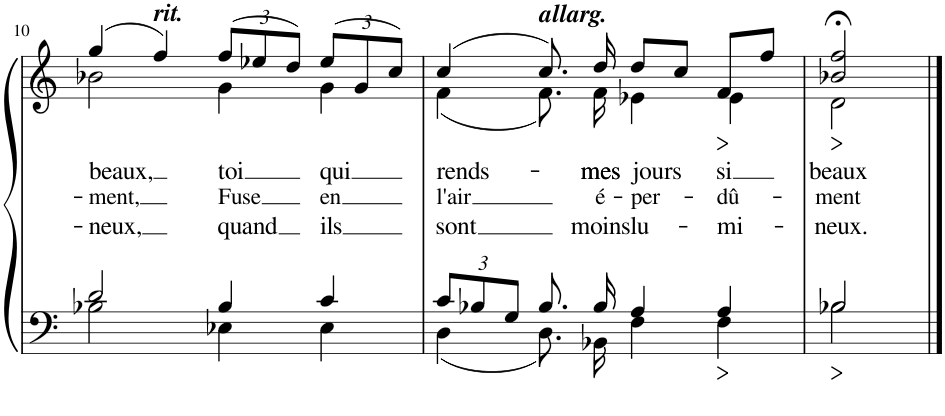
**kern	**kern	**text	**text	**text	**dynam
*part1	*part1	*part1	*part1	*part1	*part1
*staff2	*staff1	*staff1	*staff1	*staff1	*staff1/2
*I"Piano	*	*	*	*	*
*I'Pno.	*	*	*	*	*
!!LO:PB:g=z
*clefF4	*clefG2	*	*	*	*
*k[]	*k[]	*	*	*	*
*M4/4	*M4/4	*	*	*	*
*met(c)	*met(c)	*	*	*	*
=10	=10	=10	=10	=10	=10
*^	*	*	*	*	*
!	!	!	!LO:LY:b	!LO:LY:b	!LO:LY:b	!
*	*	*^	*	*	*	*
2d/	2B-X\	(4gg/	2b-X\	beaux,	-ment,	-neux,	.
!	!	!LO:TX:a:Bi:t=rit.	!	!	!	!	!
.	.	4ff/)	.	.	.	.	.
*	*	*Xbrackettup	*	*	*	*	*
!	!	!	!	!LO:LY:b	!LO:LY:b	!LO:LY:b	!
4B-/	4E-X\	(12ff/L	4g\	toi	Fuse	quand	.
.	.	12ee-X/	.	.	.	.	.
.	.	12dd/J)	.	.	.	.	.
!	!	!	!	!LO:LY:b	!LO:LY:b	!LO:LY:b	!
4c/	4E-\	(12ee-/L	4g\	qui	en	ils	.
.	.	12g/	.	.	.	.	.
.	.	12cc/J)	.	.	.	.	.
=11	=11	=11	=11	=11	=11	=11	=11
*Xbrackettup	*	*	*	*	*	*	*
!	!	!	!	!LO:LY:b	!LO:LY:b	!LO:LY:b	!
12c/L	4D\	(4cc/	(4f\	rends-	-l'air	-sont	.
12B-X/	.	.	.	.	.	.	.
12G/J	.	.	.	.	.	.	.
!	!	!LO:TX:a:Bi:t=allarg.	!	!	!	!	!
8.B-/	8.D\	8.cc/)	8.f\)	.	.	.	.
!	!	!	!	!LO:LY:b	!LO:LY:b	!LO:LY:b	!
!	!	!	!	!LO:LY:b	!	!	!
16B-/	16BB-X\	16dd/	16f\	-mes	é-	moins	.
!	!	!	!	!LO:LY:b	!LO:LY:b	!LO:LY:b	!
4A/	4F\	8dd/L	4e-X\	jours	-per-	lu-	.
.	.	8cc/J	.	.	.	.	.
!	!	!	!	!LO:LY:b	!LO:LY:b	!LO:LY:b	!LO:HP:b
4A/	4F\	8f/L	4e-\	si	-dû-	-mi-	>
.	.	8ff/J	.	.	.	.	.
*v	*v	*	*	*	*	*	*
*	*v	*v	*	*	*	*
.	.	.	.	.	]
=12	=12	=12	=12	=12	=12
*^	*	*	*	*	*
!	!	!	!LO:LY:b	!LO:LY:b	!LO:LY:b	!LO:HP:b
*	*	*^	*	*	*	*
2B-X/	2B-\	2b-X/;< 2ff/;<	2d\	beaux	-ment	-neux.	>
*v	*v	*	*	*	*	*	*
*	*v	*v	*	*	*	*
.	.	.	.	.	]
==	==	==	==	==	==
*-	*-	*-	*-	*-	*-
